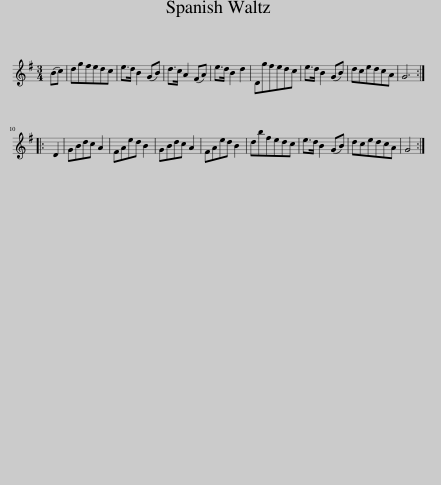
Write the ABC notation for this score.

X:1
L:1/8
M:3/4
I:linebreak $
K:G
V:1 treble
V:1
 (Bc) | dgfedc | e>d B2 (GB) | d>c A2 (FA) | e>d B2 d2 | %5
 Dgfedc | e>d B2 (GB) | dcedcA | G6 ::$ D2 | %10
 GBdc A2 | FAed B2 | GBdc A2 | FAed B2 | dbfedc | %15
 e>d B2 (GB) | dcedcA | G4 :| %18
